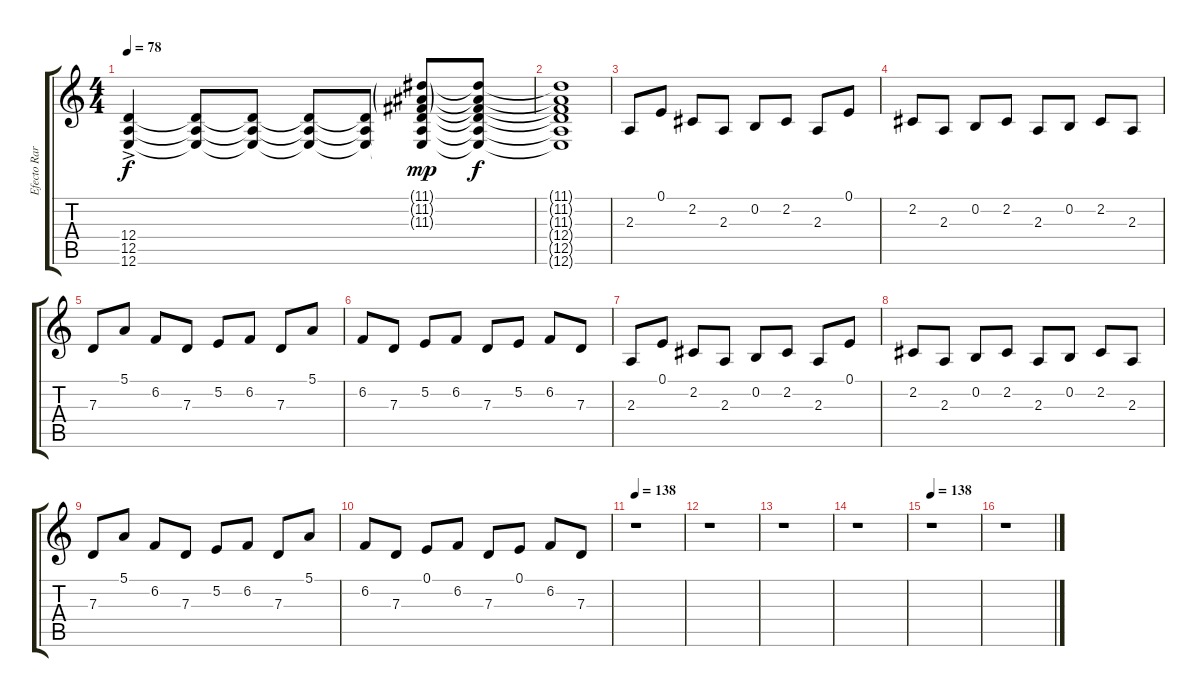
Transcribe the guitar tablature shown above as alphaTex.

\track ("Efecto Raro" "Efecto Rar") {instrument tremolostrings}
\staff {score tabs}
\tuning (E4 B3 G3 D3 A2 E2) {hide}
\ts (4 4)
\tempo 78
\clef g2
\ks c
(12.4{ac} 12.5{ac} 12.6).4{dy f volume 14 instrument tremolostrings} (12.4{t} 12.5{t} 12.6{t}).8{volume 10} (12.4{t} 12.5{t} 12.6{t}).8{volume 12} (12.4{t} 12.5{t} 12.6{t}).8{volume 13} (12.4{t} 12.5{t} 12.6{t}).8{volume 14} (11.1{g} 11.2{g} 11.3{g} 12.4{t} 12.5{t} 12.6{t}).8{dy mp volume 15} (11.1{t} 11.2{t} 11.3{t} 12.4{t} 12.5{t} 12.6{t}).8{dy f volume 16} |
(11.1{t} 11.2{t} 11.3{t} 12.4{t} 12.5{t} 12.6{t}).1{volume 10} |
2.3.8 0.1.8 2.2.8 2.3.8 0.2.8 2.2.8 2.3.8 0.1.8 |
2.2.8 2.3.8 0.2.8 2.2.8 2.3.8 0.2.8 2.2.8 2.3.8 |
7.3.8 5.1.8 6.2.8 7.3.8 5.2.8 6.2.8 7.3.8 5.1.8 |
6.2.8 7.3.8 5.2.8 6.2.8 7.3.8 5.2.8 6.2.8 7.3.8 |
2.3.8 0.1.8 2.2.8 2.3.8 0.2.8 2.2.8 2.3.8 0.1.8 |
2.2.8 2.3.8 0.2.8 2.2.8 2.3.8 0.2.8 2.2.8 2.3.8 |
7.3.8 5.1.8 6.2.8 7.3.8 5.2.8 6.2.8 7.3.8 5.1.8 |
6.2.8 7.3.8 0.1.8 6.2.8 7.3.8 0.1.8 6.2.8 7.3.8 |
\tempo 138
r.1 |
r.1 |
r.1 |
r.1 |
\tempo 138
r.1 |
r.1
